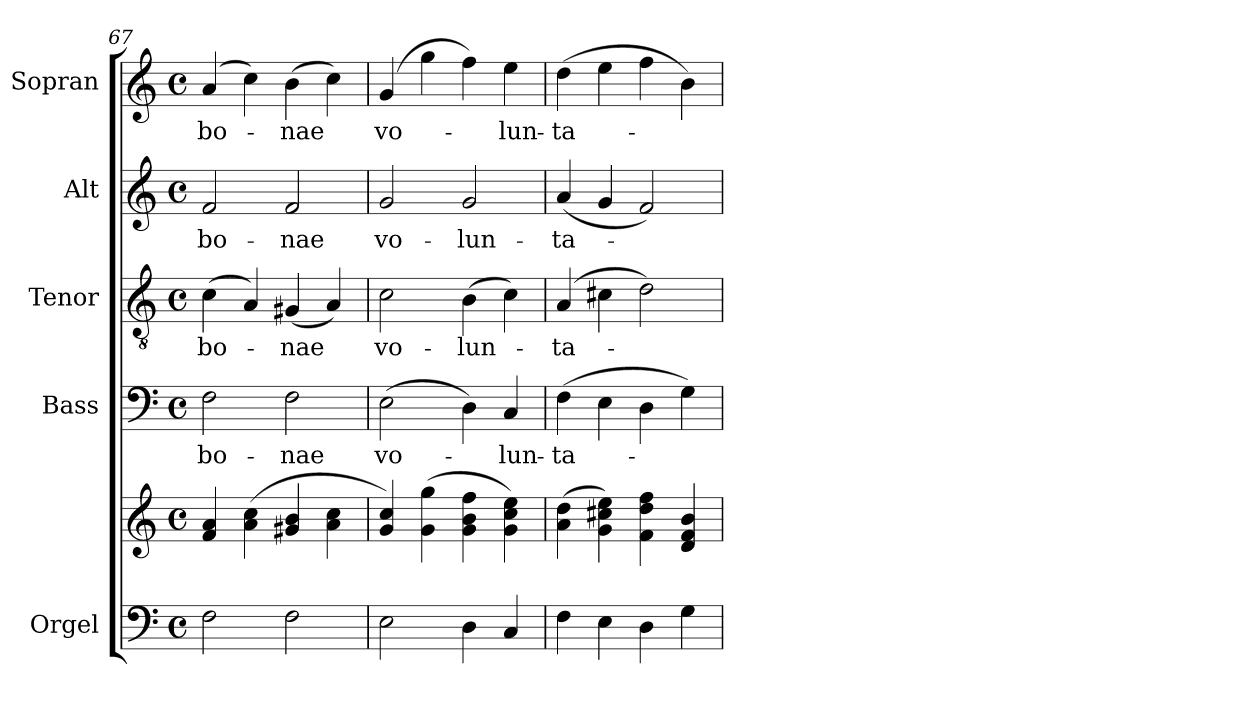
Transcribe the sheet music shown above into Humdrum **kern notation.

**kern	**kern	**kern	**text	**kern	**text	**kern	**text	**kern	**text
*part5	*part5	*part4	*part4	*part3	*part3	*part2	*part2	*part1	*part1
*staff6	*staff5	*staff4	*staff4	*staff3	*staff3	*staff2	*staff2	*staff1	*staff1
*I"Orgel	*	*I"Bass	*	*I"Tenor	*	*I"Alt	*	*I"Sopran	*
*I'Org.	*	*I'B.	*	*I'T.	*	*I'A.	*	*I'S.	*
*clefF4	*clefG2	*clefF4	*	*clefGv2	*	*clefG2	*	*clefG2	*
*k[]	*k[]	*k[]	*	*k[]	*	*k[]	*	*k[]	*
*C:	*C:	*C:	*	*C:	*	*C:	*	*C:	*
*M4/4	*M4/4	*M4/4	*	*M4/4	*	*M4/4	*	*M4/4	*
*met(c)	*met(c)	*met(c)	*	*met(c)	*	*met(c)	*	*met(c)	*
=67	=67	=67	=67	=67	=67	=67	=67	=67	=67
!	!	!	!LO:LY:b	!	!LO:LY:b	!	!LO:LY:b	!	!LO:LY:b
2F\	4f/ 4a/	2F\	bo-	(>4c\	bo-	2f/	bo-	(4a/	bo-
.	(>4a\ 4cc\	.	.	4A/)	.	.	.	4cc\)	.
!	!	!	!LO:LY:b	!	!LO:LY:b	!	!LO:LY:b	!	!LO:LY:b
2F\	4g#X/ 4b/	2F\	-nae	(<4G#X/	-nae	2f/	-nae	(>4b\	-nae
.	4a\ 4cc\	.	.	4A/)	.	.	.	4cc\)	.
=68	=68	=68	=68	=68	=68	=68	=68	=68	=68
!	!	!	!LO:LY:b	!	!LO:LY:b	!	!LO:LY:b	!	!LO:LY:b
2E\	4g/ 4cc/)	(>2E\	vo-	2c\	vo-	2g/	vo-	(4g/	vo-
.	(>4g\ 4gg\	.	.	.	.	.	.	4gg\	.
!	!	!	!	!	!LO:LY:b	!	!LO:LY:b	!	!
4D\	4g\ 4b\ 4ff\	4D\)	.	(>4B\	-lun-	2g/	-lun-	4ff\)	.
!	!	!	!LO:LY:b	!	!	!	!	!	!LO:LY:b
4C/	4g\ 4cc\ 4ee\)	4C/	-lun-	4c\)	.	.	.	4ee\	-lun-
=69	=69	=69	=69	=69	=69	=69	=69	=69	=69
!	!	!	!LO:LY:b	!	!LO:LY:b	!	!LO:LY:b	!	!LO:LY:b
4F\	(>4a\ 4dd\	(>4F\	-ta-	(4A/	-ta-	(<4a/	-ta-	(>4dd\	-ta-
4E\	4g\ 4cc#X\ 4ee\)	4E\	.	4c#X\	.	4g/	.	4ee\	.
4D\	4f\ 4dd\ 4ff\	4D\	.	2d\)	.	2f/)	.	4ff\	.
4G\	4d/ 4f/ 4b/	4G\)	.	.	.	.	.	4b\)	.
=	=	=	=	=	=	=	=	=	=
*-	*-	*-	*-	*-	*-	*-	*-	*-	*-
